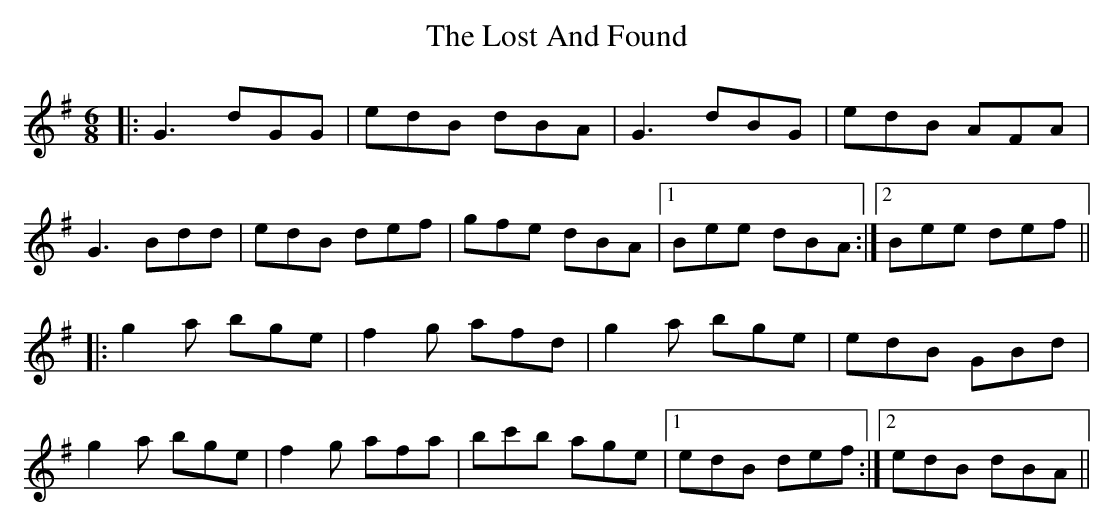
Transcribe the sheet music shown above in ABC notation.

X:1
T: The Lost And Found
M: 6/8
L: 1/8
K: Gmaj
|:G3 dGG|edB dBA|G3 dBG|edB AFA|
G3 Bdd|edB def|gfe dBA|1 Bee dBA:|2 Bee def||
|:g2a bge|f2g afd|g2a bge|edB GBd|
g2a bge|f2g afa|bc'b age|1 edB def:|2 edB dBA||
